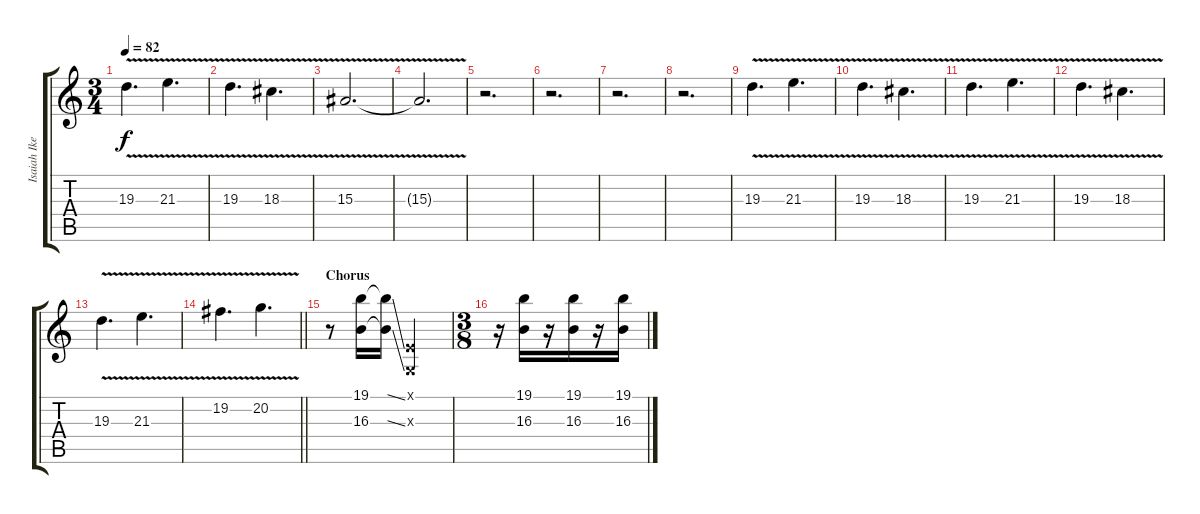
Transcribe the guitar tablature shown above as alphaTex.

\track ("Isaiah Ikey Owens" "Isaiah Ike") {instrument pad4choir}
\staff {score tabs}
\tuning (E4 B3 G3 D3 A2 E2) {hide}
\ts (3 4)
\tempo 82
\clef g2
\ks c
19.3{v}.4{d dy f} 21.3{v}.4{d} |
19.3{v}.4{d} 18.3{v}.4{d} |
15.3{v}.2{d} |
15.3{t}.2{d} |
r.2{d} |
r.2{d} |
r.2{d} |
r.2{d} |
19.3{v}.4{d} 21.3{v}.4{d} |
19.3{v}.4{d} 18.3{v}.4{d} |
19.3{v}.4{d} 21.3{v}.4{d} |
19.3{v}.4{d} 18.3{v}.4{d} |
19.3{v}.4{d} 21.3{v}.4{d} |
\barLineRight lightlight
19.2{v}.4{d} 20.2{v}.4{d} |
\section ("" "Chorus")
r.8{instrument rockorgan} (19.1 16.3).16 (19.1{ss t} 16.3{ss t}).16 (0.1{x} 0.3{x}).2 |
\ts (3 8)
r.16 (19.1 16.3).16 r.16 (19.1 16.3).16 r.16 (19.1 16.3).16
